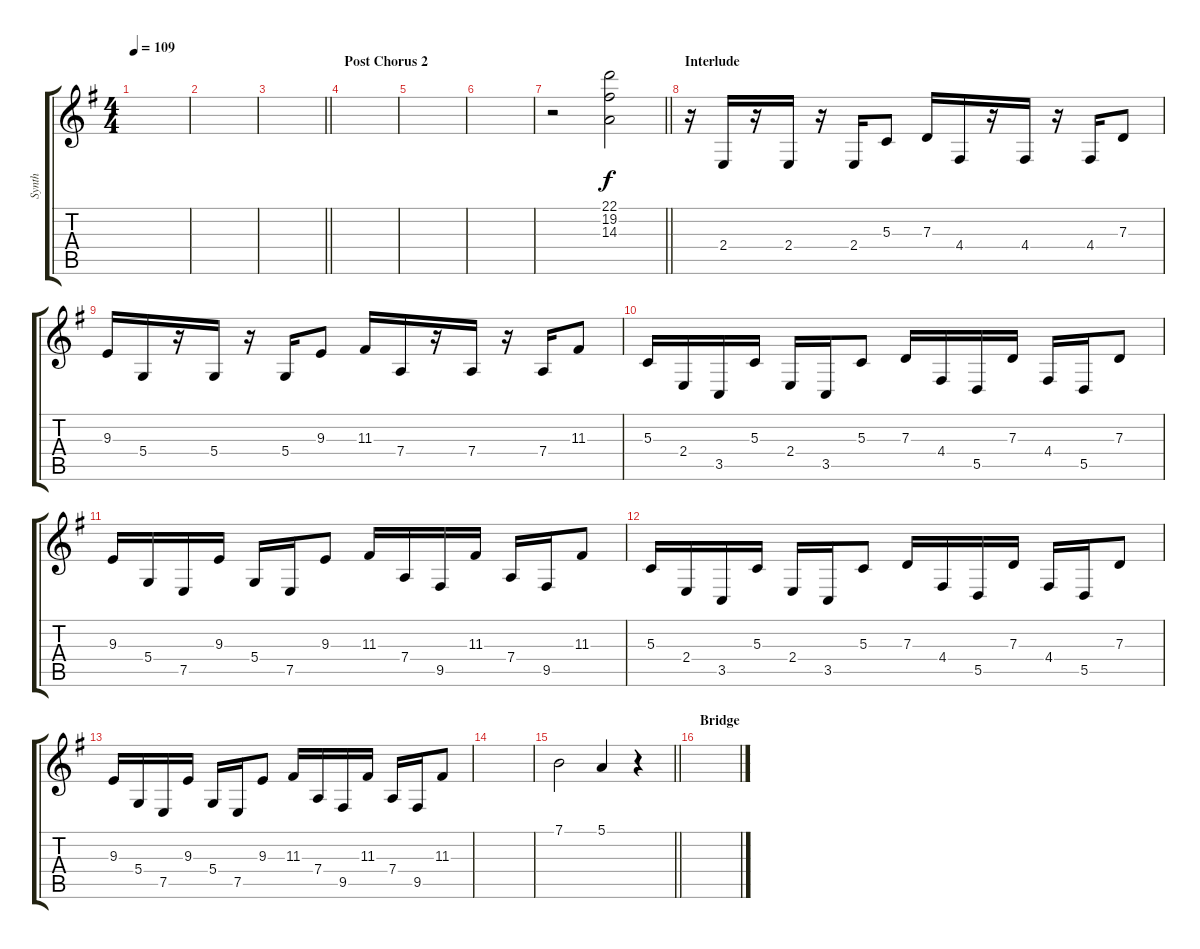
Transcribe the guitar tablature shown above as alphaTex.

\track ("Synth" "Synth") {instrument lead2sawtooth}
\staff {score tabs}
\tuning (E4 B3 G3 D3 A2 E2) {hide}
\ts (4 4)
\tempo 109
\clef g2
\ks g
|
|
\barLineRight lightlight
|
\section ("" "Post Chorus 2")
|
|
|
\barLineRight lightlight
r.2{instrument stringensemble1} (22.1 19.2 14.3).2 |
\section ("" "Interlude")
r.16{instrument lead2sawtooth} 2.4.16 r.16 2.4.16 r.16 2.4.16 5.3.8 7.3.16 4.4.16 r.16 4.4.16 r.16 4.4.16 7.3.8 |
9.3.16 5.4.16 r.16 5.4.16 r.16 5.4.16 9.3.8 11.3.16 7.4.16 r.16 7.4.16 r.16 7.4.16 11.3.8 |
5.3.16 2.4.16 3.5.16 5.3.16 2.4.16 3.5.16 5.3.8 7.3.16 4.4.16 5.5.16 7.3.16 4.4.16 5.5.16 7.3.8 |
9.3.16 5.4.16 7.5.16 9.3.16 5.4.16 7.5.16 9.3.8 11.3.16 7.4.16 9.5.16 11.3.16 7.4.16 9.5.16 11.3.8 |
5.3.16 2.4.16 3.5.16 5.3.16 2.4.16 3.5.16 5.3.8 7.3.16 4.4.16 5.5.16 7.3.16 4.4.16 5.5.16 7.3.8 |
9.3.16 5.4.16 7.5.16 9.3.16 5.4.16 7.5.16 9.3.8 11.3.16 7.4.16 9.5.16 11.3.16 7.4.16 9.5.16 11.3.8 |
|
\barLineRight lightlight
7.1.2 5.1.4 r.4 |
\section ("" "Bridge")
